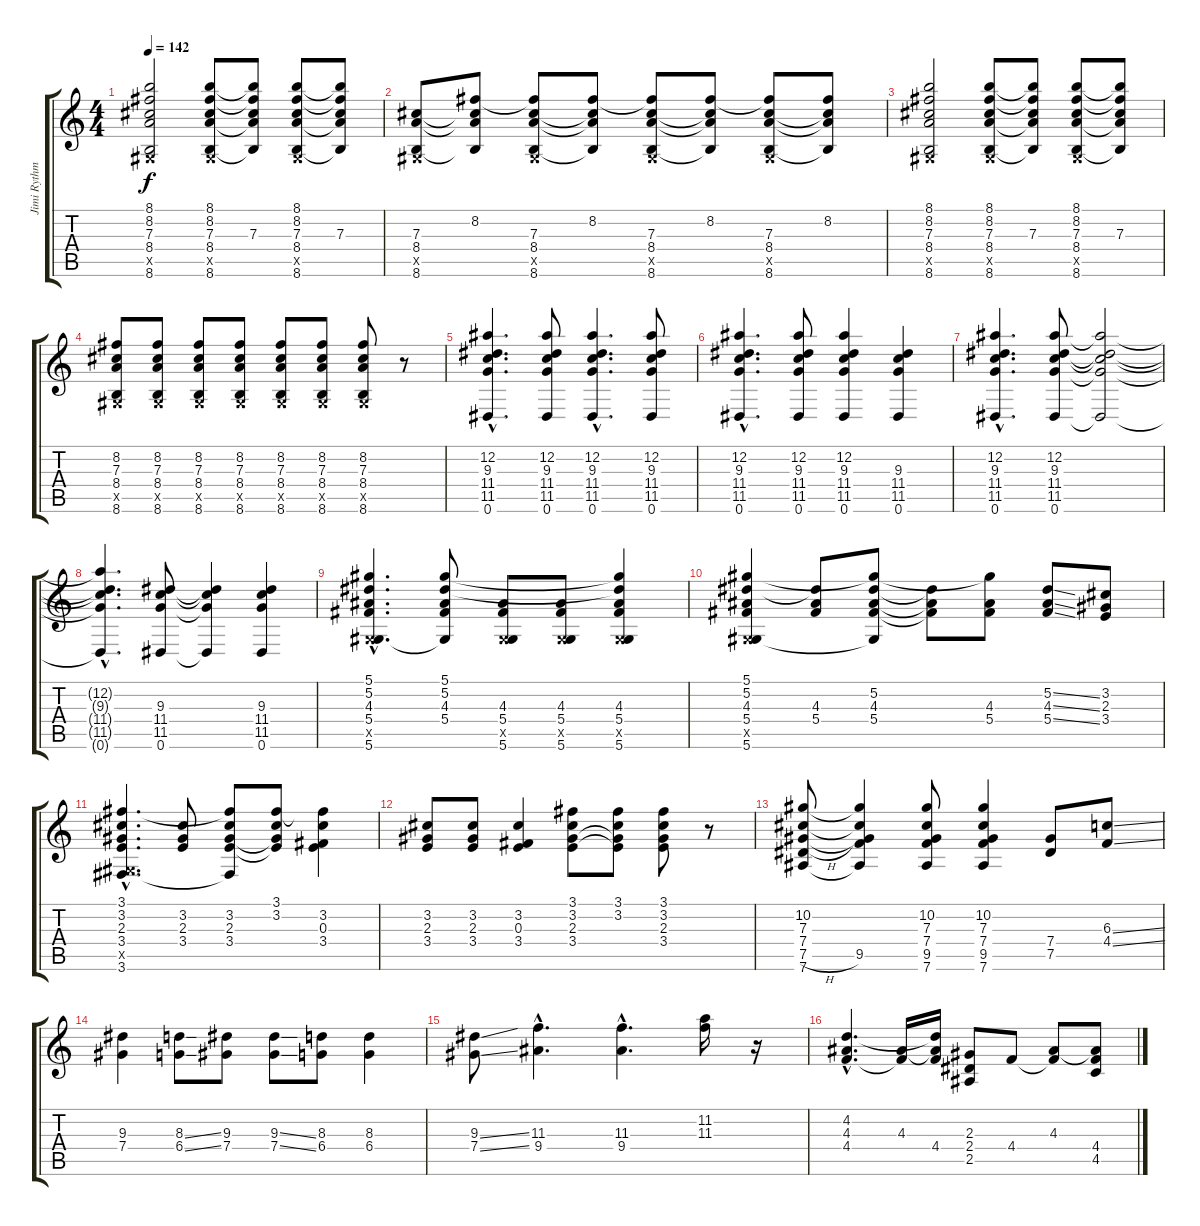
\track ("Jimi Rythmic" "Jimi Rythm") {instrument overdrivenguitar}
\staff {score tabs}
\tuning (Eb4 Bb3 Gb3 Db3 Ab2 Eb2) {hide}
\ts (4 4)
\tempo 142
\clef g2
\ks c
(8.1 8.2 7.3 8.4 0.5{x} 8.6).2{dy f} (8.1 8.2 7.3 8.4 0.5{x} 8.6).8 (8.1{t} 8.2{t} 7.3 8.4{t} 8.6{t}).8 (8.1 8.2 7.3 8.4 0.5{x} 8.6).8 (8.1{t} 8.2{t} 7.3 8.4{t} 8.6{t}).8 |
(7.3 8.4 0.5{x} 8.6).8 (8.2 7.3{t} 8.4{t} 8.6{t}).8 (8.2{t} 7.3 8.4 0.5{x} 8.6).8 (8.2 7.3{t} 8.4{t} 8.6{t}).8 (8.2{t} 7.3 8.4 0.5{x} 8.6).8 (8.2 7.3{t} 8.4{t} 8.6{t}).8 (8.2{t} 7.3 8.4 0.5{x} 8.6).8 (8.2 7.3{t} 8.4{t} 8.6{t}).8 |
(8.1 8.2 7.3 8.4 0.5{x} 8.6).2 (8.1 8.2 7.3 8.4 0.5{x} 8.6).8 (8.1{t} 8.2{t} 7.3 8.4{t} 8.6{t}).8 (8.1 8.2 7.3 8.4 0.5{x} 8.6).8 (8.1{t} 8.2{t} 7.3 8.4{t} 8.6{t}).8 |
(8.2 7.3 8.4 0.5{x} 8.6).8 (8.2 7.3 8.4 0.5{x} 8.6).8 (8.2 7.3 8.4 0.5{x} 8.6).8 (8.2 7.3 8.4 0.5{x} 8.6).8 (8.2 7.3 8.4 0.5{x} 8.6).8 (8.2 7.3 8.4 0.5{x} 8.6).8 (8.2 7.3 8.4 0.5{x} 8.6).8 r.8 |
(12.2{hac} 9.3{hac} 11.4{hac} 11.5{hac} 0.6{hac}).4{d} (12.2 9.3 11.4 11.5 0.6).8 (12.2{hac} 9.3{hac} 11.4{hac} 11.5{hac} 0.6{hac}).4{d} (12.2 9.3 11.4 11.5 0.6).8 |
(12.2{hac} 9.3{hac} 11.4{hac} 11.5{hac} 0.6{hac}).4{d} (12.2 9.3 11.4 11.5 0.6).8 (12.2 9.3 11.4 11.5 0.6).4 (9.3 11.4 11.5 0.6).4 |
(12.2{hac} 9.3{hac} 11.4{hac} 11.5{hac} 0.6{hac}).4{d} (12.2 9.3 11.4 11.5 0.6).8 (12.2{t} 9.3{t} 11.4{t} 11.5{t} 0.6{t}).2 |
(12.2{hac t} 9.3{hac t} 11.4{hac t} 11.5{hac t} 0.6{hac t}).4{d} (9.3 11.4 11.5 0.6).8 (9.3{t} 11.4{t} 11.5{t} 0.6{t}).4 (9.3 11.4 11.5 0.6).4 |
(5.1{hac} 5.2{hac} 4.3{hac} 5.4{hac} 0.5{hac x} 5.6{hac}).4{d} (5.1 5.2 4.3 5.4 5.6{t}).8 (4.3 5.4 0.5{x} 5.6).8 (4.3 5.4 0.5{x} 5.6).8 (5.1{t} 5.2{t} 4.3 5.4 0.5{x} 5.6).4 |
(5.1 5.2 4.3 5.4 0.5{x} 5.6).4 (5.2{t} 4.3 5.4).8 (5.1{t} 5.2 4.3 5.4 5.6{t}).8 (5.2{t} 4.3{t} 5.4{t}).8 (5.1{t} 4.3 5.4).8 (5.2{ss} 4.3{ss} 5.4{ss}).8 (3.2 2.3 3.4).8 |
(3.1{hac} 3.2{hac} 2.3{hac} 3.4{hac} 0.5{hac x} 3.6{hac}).4{d} (3.2 2.3 3.4).8 (3.1{t} 3.2 2.3 3.4 3.6{t}).8 (3.1 3.2 2.3{t} 3.4{t}).8 (3.1{t} 3.2 0.3 3.4).4 |
(3.2 2.3 3.4).8 (3.2 2.3 3.4).8 (3.2 0.3 3.4).4 (3.1 3.2 2.3 3.4).8 (3.1 3.2 2.3{t} 3.4{t}).8 (3.1 3.2 2.3 3.4).8 r.8 |
(10.2 7.3 7.4 7.5{h} 7.6).8 (10.2{t} 7.3{t} 7.4{t} 9.5 7.6{t}).4 (10.2 7.3 7.4 9.5 7.6).8 (10.2 7.3 7.4 9.5 7.6).4 (7.4 7.5).8 (6.3{ss} 4.4{ss}).8 |
(9.3 7.4).4 (8.3{ss} 6.4{ss}).8 (9.3 7.4).8 (9.3{ss} 7.4{ss}).8 (8.3 6.4).8 (8.3 6.4).4 |
(9.3{ss} 7.4{ss}).8 (11.3{hac} 9.4{hac}).4{d} (11.3{hac} 9.4{hac}).4{d} (11.2 11.3).16 r.16 |
(4.2{hac} 4.3{hac} 4.4{hac}).4{d} (4.3 4.4{t}).16 (4.2{t} 4.3{t} 4.4).16 (2.3 2.4 2.5).8 4.4.8 (4.3 4.4{t}).8 (4.3{t} 4.4 4.5).8
